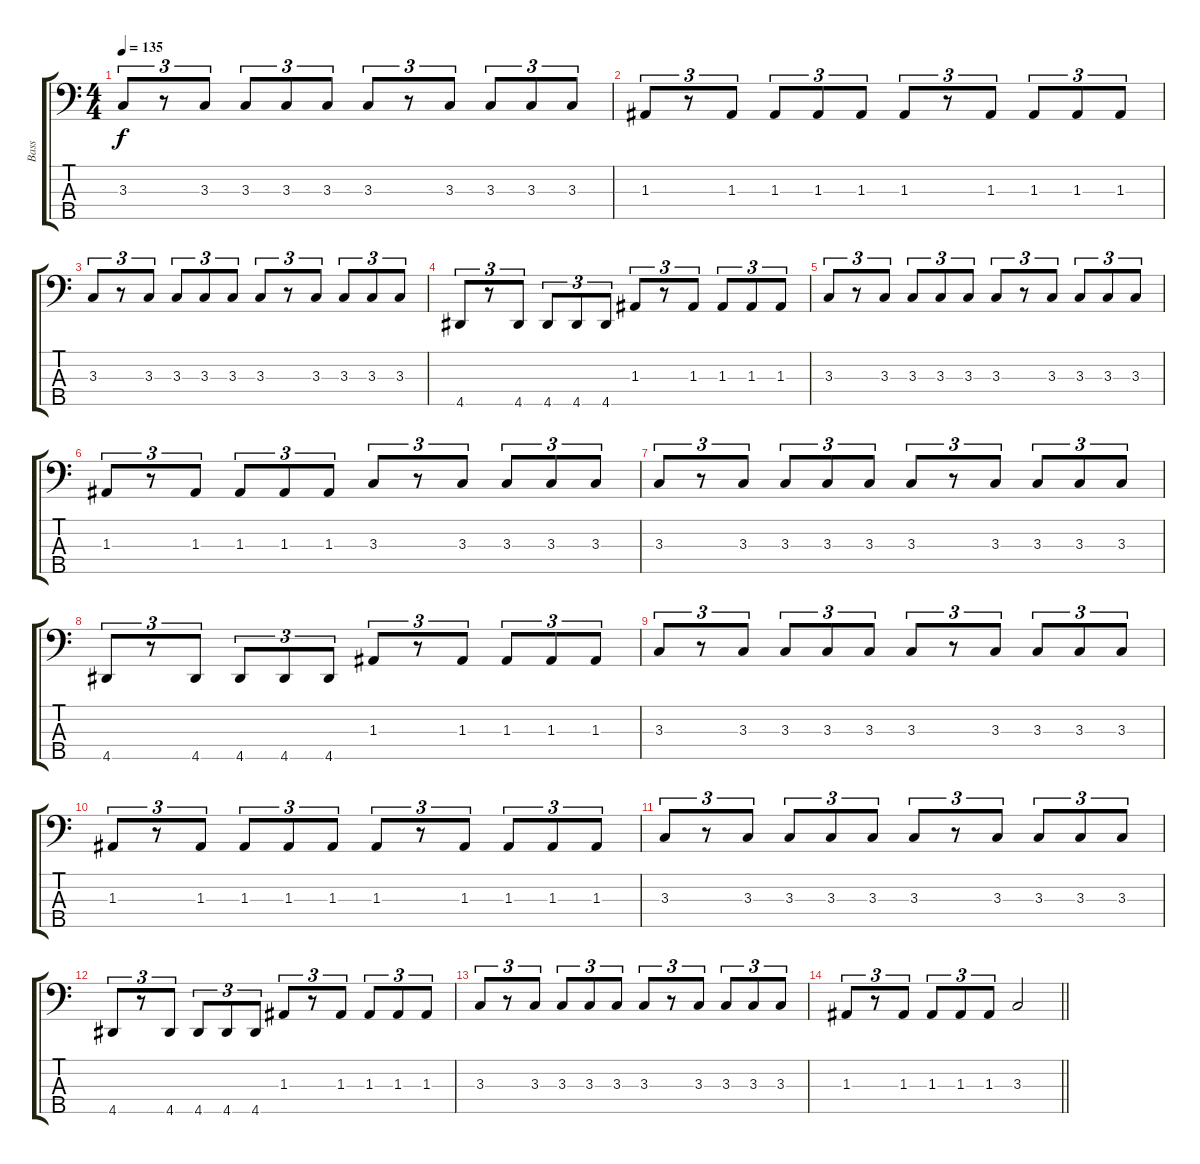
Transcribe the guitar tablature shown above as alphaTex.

\track ("Bass" "Bass") {instrument electricbassfinger}
\staff {score tabs}
\tuning (G2 D2 A1 E1 B0) {hide}
\ts (4 4)
\tempo 135
\clef f4
\ks c
3.3.8{tu (3 2) dy f} r.8{tu (3 2)} 3.3.8{tu (3 2)} 3.3.8{tu (3 2)} 3.3.8{tu (3 2)} 3.3.8{tu (3 2)} 3.3.8{tu (3 2)} r.8{tu (3 2)} 3.3.8{tu (3 2)} 3.3.8{tu (3 2)} 3.3.8{tu (3 2)} 3.3.8{tu (3 2)} |
1.3.8{tu (3 2)} r.8{tu (3 2)} 1.3.8{tu (3 2)} 1.3.8{tu (3 2)} 1.3.8{tu (3 2)} 1.3.8{tu (3 2)} 1.3.8{tu (3 2)} r.8{tu (3 2)} 1.3.8{tu (3 2)} 1.3.8{tu (3 2)} 1.3.8{tu (3 2)} 1.3.8{tu (3 2)} |
3.3.8{tu (3 2)} r.8{tu (3 2)} 3.3.8{tu (3 2)} 3.3.8{tu (3 2)} 3.3.8{tu (3 2)} 3.3.8{tu (3 2)} 3.3.8{tu (3 2)} r.8{tu (3 2)} 3.3.8{tu (3 2)} 3.3.8{tu (3 2)} 3.3.8{tu (3 2)} 3.3.8{tu (3 2)} |
4.5.8{tu (3 2)} r.8{tu (3 2)} 4.5.8{tu (3 2)} 4.5.8{tu (3 2)} 4.5.8{tu (3 2)} 4.5.8{tu (3 2)} 1.3.8{tu (3 2)} r.8{tu (3 2)} 1.3.8{tu (3 2)} 1.3.8{tu (3 2)} 1.3.8{tu (3 2)} 1.3.8{tu (3 2)} |
3.3.8{tu (3 2)} r.8{tu (3 2)} 3.3.8{tu (3 2)} 3.3.8{tu (3 2)} 3.3.8{tu (3 2)} 3.3.8{tu (3 2)} 3.3.8{tu (3 2)} r.8{tu (3 2)} 3.3.8{tu (3 2)} 3.3.8{tu (3 2)} 3.3.8{tu (3 2)} 3.3.8{tu (3 2)} |
1.3.8{tu (3 2)} r.8{tu (3 2)} 1.3.8{tu (3 2)} 1.3.8{tu (3 2)} 1.3.8{tu (3 2)} 1.3.8{tu (3 2)} 3.3.8{tu (3 2)} r.8{tu (3 2)} 3.3.8{tu (3 2)} 3.3.8{tu (3 2)} 3.3.8{tu (3 2)} 3.3.8{tu (3 2)} |
3.3.8{tu (3 2)} r.8{tu (3 2)} 3.3.8{tu (3 2)} 3.3.8{tu (3 2)} 3.3.8{tu (3 2)} 3.3.8{tu (3 2)} 3.3.8{tu (3 2)} r.8{tu (3 2)} 3.3.8{tu (3 2)} 3.3.8{tu (3 2)} 3.3.8{tu (3 2)} 3.3.8{tu (3 2)} |
4.5.8{tu (3 2)} r.8{tu (3 2)} 4.5.8{tu (3 2)} 4.5.8{tu (3 2)} 4.5.8{tu (3 2)} 4.5.8{tu (3 2)} 1.3.8{tu (3 2)} r.8{tu (3 2)} 1.3.8{tu (3 2)} 1.3.8{tu (3 2)} 1.3.8{tu (3 2)} 1.3.8{tu (3 2)} |
3.3.8{tu (3 2)} r.8{tu (3 2)} 3.3.8{tu (3 2)} 3.3.8{tu (3 2)} 3.3.8{tu (3 2)} 3.3.8{tu (3 2)} 3.3.8{tu (3 2)} r.8{tu (3 2)} 3.3.8{tu (3 2)} 3.3.8{tu (3 2)} 3.3.8{tu (3 2)} 3.3.8{tu (3 2)} |
1.3.8{tu (3 2)} r.8{tu (3 2)} 1.3.8{tu (3 2)} 1.3.8{tu (3 2)} 1.3.8{tu (3 2)} 1.3.8{tu (3 2)} 1.3.8{tu (3 2)} r.8{tu (3 2)} 1.3.8{tu (3 2)} 1.3.8{tu (3 2)} 1.3.8{tu (3 2)} 1.3.8{tu (3 2)} |
3.3.8{tu (3 2)} r.8{tu (3 2)} 3.3.8{tu (3 2)} 3.3.8{tu (3 2)} 3.3.8{tu (3 2)} 3.3.8{tu (3 2)} 3.3.8{tu (3 2)} r.8{tu (3 2)} 3.3.8{tu (3 2)} 3.3.8{tu (3 2)} 3.3.8{tu (3 2)} 3.3.8{tu (3 2)} |
4.5.8{tu (3 2)} r.8{tu (3 2)} 4.5.8{tu (3 2)} 4.5.8{tu (3 2)} 4.5.8{tu (3 2)} 4.5.8{tu (3 2)} 1.3.8{tu (3 2)} r.8{tu (3 2)} 1.3.8{tu (3 2)} 1.3.8{tu (3 2)} 1.3.8{tu (3 2)} 1.3.8{tu (3 2)} |
3.3.8{tu (3 2)} r.8{tu (3 2)} 3.3.8{tu (3 2)} 3.3.8{tu (3 2)} 3.3.8{tu (3 2)} 3.3.8{tu (3 2)} 3.3.8{tu (3 2)} r.8{tu (3 2)} 3.3.8{tu (3 2)} 3.3.8{tu (3 2)} 3.3.8{tu (3 2)} 3.3.8{tu (3 2)} |
\barLineRight lightlight
1.3.8{tu (3 2)} r.8{tu (3 2)} 1.3.8{tu (3 2)} 1.3.8{tu (3 2)} 1.3.8{tu (3 2)} 1.3.8{tu (3 2)} 3.3.2
